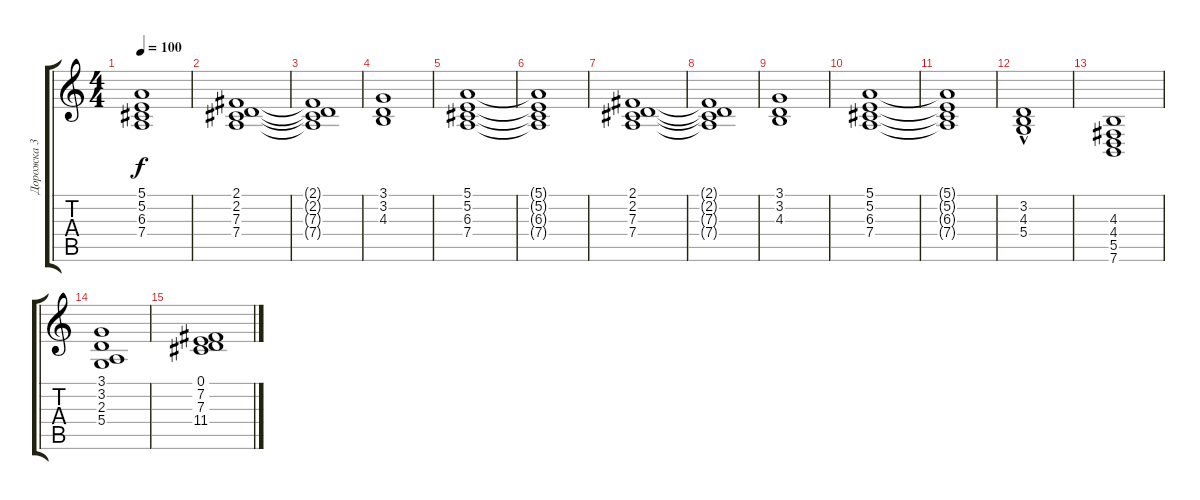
\track ("Дорожка 3" "Дорожка 3") {instrument synthstrings1}
\staff {score tabs}
\tuning (E4 B3 G3 D3 A2 E2) {hide}
\ts (4 4)
\tempo 100
\clef g2
\ks c
(5.1{t} 5.2{t} 6.3{t} 7.4{t}).1{dy f} |
(2.1 2.2 7.3 7.4).1 |
(2.1{t} 2.2{t} 7.3{t} 7.4{t}).1 |
(3.1 3.2 4.3).1 |
(5.1 5.2 6.3 7.4).1 |
(5.1{t} 5.2{t} 6.3{t} 7.4{t}).1 |
(2.1 2.2 7.3 7.4).1 |
(2.1{t} 2.2{t} 7.3{t} 7.4{t}).1 |
(3.1 3.2 4.3).1 |
(5.1 5.2 6.3 7.4).1 |
(5.1{t} 5.2{t} 6.3{t} 7.4{t}).1 |
(3.2 4.3{hac} 5.4).1 |
(4.3 4.4 5.5 7.6).1 |
(3.1 3.2 2.3 5.4).1 |
(0.1 7.2 7.3 11.4).1
